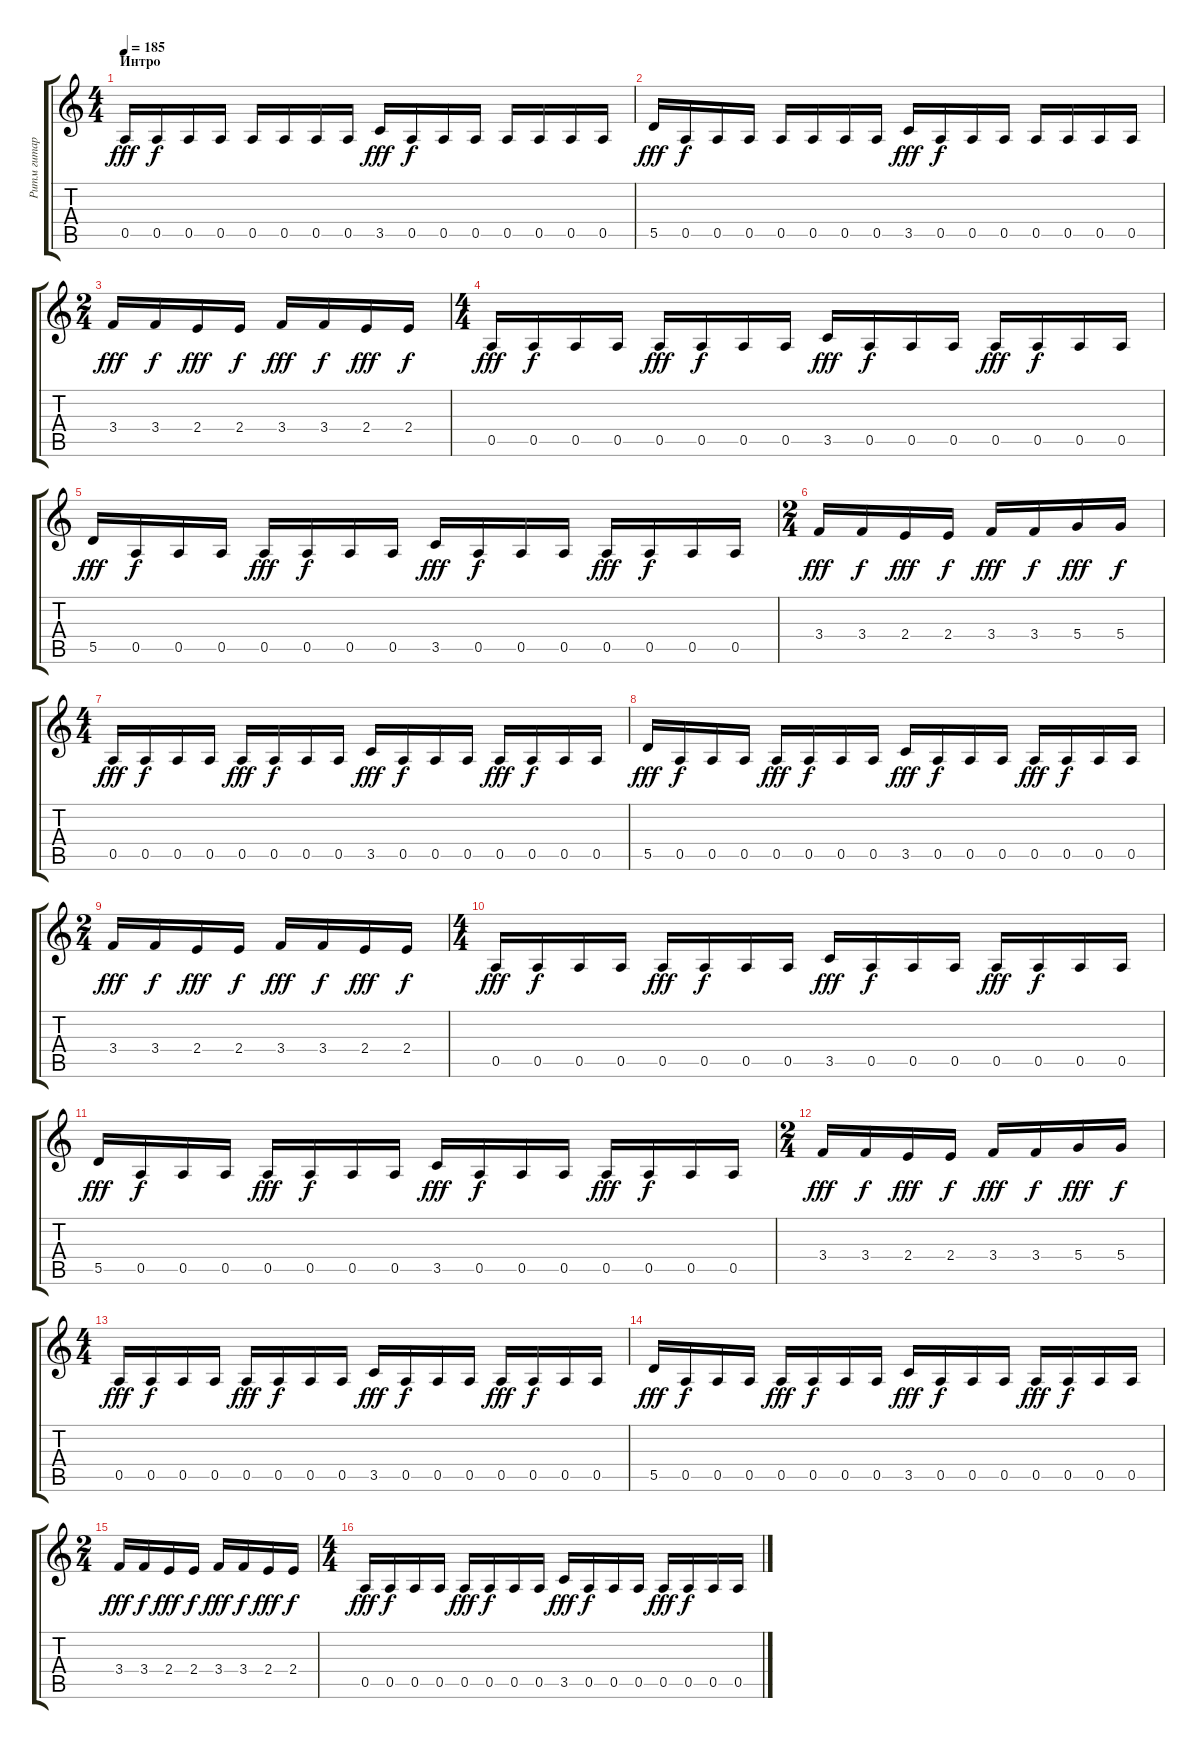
\track ("Ритм гитара" "Ритм гитар") {instrument distortionguitar}
\staff {score tabs}
\tuning (E4 B3 G3 D3 A2 E2) {hide}
\ts (4 4)
\section ("" "Интро")
\tempo 185
\clef g2
\ks c
0.5.16{dy fff instrument distortionguitar} 0.5.16{dy f} 0.5.16 0.5.16 0.5.16 0.5.16 0.5.16 0.5.16 3.5.16{dy fff} 0.5.16{dy f} 0.5.16 0.5.16 0.5.16 0.5.16 0.5.16 0.5.16 |
5.5.16{dy fff} 0.5.16{dy f} 0.5.16 0.5.16 0.5.16 0.5.16 0.5.16 0.5.16 3.5.16{dy fff} 0.5.16{dy f} 0.5.16 0.5.16 0.5.16 0.5.16 0.5.16 0.5.16 |
\ts (2 4)
3.4.16{dy fff} 3.4.16{dy f} 2.4.16{dy fff} 2.4.16{dy f} 3.4.16{dy fff} 3.4.16{dy f} 2.4.16{dy fff} 2.4.16{dy f} |
\ts (4 4)
0.5.16{dy fff} 0.5.16{dy f} 0.5.16 0.5.16 0.5.16{dy fff} 0.5.16{dy f} 0.5.16 0.5.16 3.5.16{dy fff} 0.5.16{dy f} 0.5.16 0.5.16 0.5.16{dy fff} 0.5.16{dy f} 0.5.16 0.5.16 |
5.5.16{dy fff} 0.5.16{dy f} 0.5.16 0.5.16 0.5.16{dy fff} 0.5.16{dy f} 0.5.16 0.5.16 3.5.16{dy fff} 0.5.16{dy f} 0.5.16 0.5.16 0.5.16{dy fff} 0.5.16{dy f} 0.5.16 0.5.16 |
\ts (2 4)
3.4.16{dy fff} 3.4.16{dy f} 2.4.16{dy fff} 2.4.16{dy f} 3.4.16{dy fff} 3.4.16{dy f} 5.4.16{dy fff} 5.4.16{dy f} |
\ts (4 4)
0.5.16{dy fff} 0.5.16{dy f} 0.5.16 0.5.16 0.5.16{dy fff} 0.5.16{dy f} 0.5.16 0.5.16 3.5.16{dy fff} 0.5.16{dy f} 0.5.16 0.5.16 0.5.16{dy fff} 0.5.16{dy f} 0.5.16 0.5.16 |
5.5.16{dy fff} 0.5.16{dy f} 0.5.16 0.5.16 0.5.16{dy fff} 0.5.16{dy f} 0.5.16 0.5.16 3.5.16{dy fff} 0.5.16{dy f} 0.5.16 0.5.16 0.5.16{dy fff} 0.5.16{dy f} 0.5.16 0.5.16 |
\ts (2 4)
3.4.16{dy fff} 3.4.16{dy f} 2.4.16{dy fff} 2.4.16{dy f} 3.4.16{dy fff} 3.4.16{dy f} 2.4.16{dy fff} 2.4.16{dy f} |
\ts (4 4)
0.5.16{dy fff} 0.5.16{dy f} 0.5.16 0.5.16 0.5.16{dy fff} 0.5.16{dy f} 0.5.16 0.5.16 3.5.16{dy fff} 0.5.16{dy f} 0.5.16 0.5.16 0.5.16{dy fff} 0.5.16{dy f} 0.5.16 0.5.16 |
5.5.16{dy fff} 0.5.16{dy f} 0.5.16 0.5.16 0.5.16{dy fff} 0.5.16{dy f} 0.5.16 0.5.16 3.5.16{dy fff} 0.5.16{dy f} 0.5.16 0.5.16 0.5.16{dy fff} 0.5.16{dy f} 0.5.16 0.5.16 |
\ts (2 4)
3.4.16{dy fff} 3.4.16{dy f} 2.4.16{dy fff} 2.4.16{dy f} 3.4.16{dy fff} 3.4.16{dy f} 5.4.16{dy fff} 5.4.16{dy f} |
\ts (4 4)
0.5.16{dy fff} 0.5.16{dy f} 0.5.16 0.5.16 0.5.16{dy fff} 0.5.16{dy f} 0.5.16 0.5.16 3.5.16{dy fff} 0.5.16{dy f} 0.5.16 0.5.16 0.5.16{dy fff} 0.5.16{dy f} 0.5.16 0.5.16 |
5.5.16{dy fff} 0.5.16{dy f} 0.5.16 0.5.16 0.5.16{dy fff} 0.5.16{dy f} 0.5.16 0.5.16 3.5.16{dy fff} 0.5.16{dy f} 0.5.16 0.5.16 0.5.16{dy fff} 0.5.16{dy f} 0.5.16 0.5.16 |
\ts (2 4)
3.4.16{dy fff} 3.4.16{dy f} 2.4.16{dy fff} 2.4.16{dy f} 3.4.16{dy fff} 3.4.16{dy f} 2.4.16{dy fff} 2.4.16{dy f} |
\ts (4 4)
0.5.16{dy fff} 0.5.16{dy f} 0.5.16 0.5.16 0.5.16{dy fff} 0.5.16{dy f} 0.5.16 0.5.16 3.5.16{dy fff} 0.5.16{dy f} 0.5.16 0.5.16 0.5.16{dy fff} 0.5.16{dy f} 0.5.16 0.5.16
